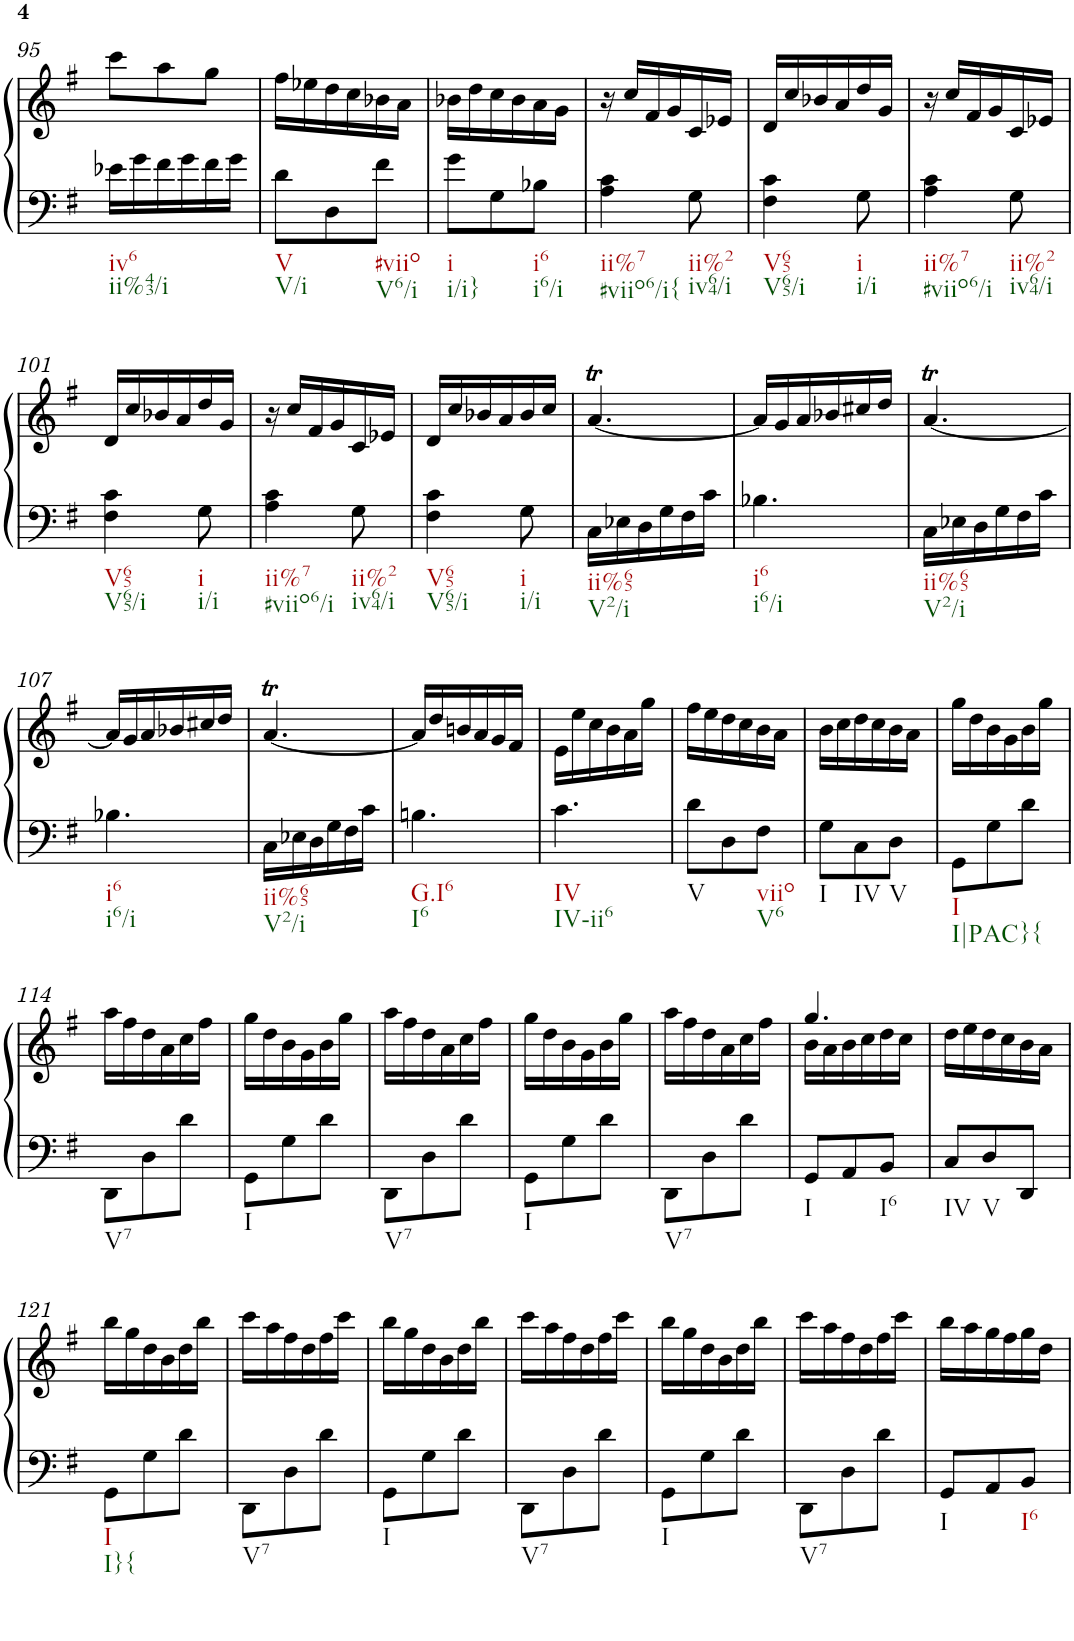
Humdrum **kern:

**kern	**kern
*part1	*part1
*staff2	*staff1
*I"Piano	*
*I'Pno	*
!!LO:PB:g=z
*clefF4	*clefG2
*k[f#]	*k[f#]
*G:	*G:
*M3/8	*M3/8
=95	=95
!LO:TX:b:t=iv6	!
!LO:TX:b:t=ii%43/i	!
16e-X\LL	8ccc\L
16g\	.
16f#\	8aa\
16g\	.
16f#\	8gg\J
16g\JJ	.
=96	=96
!LO:TX:b:t=V	!
!LO:TX:b:t=V/i	!
8d\L	16ff#\LL
.	16ee-X\
8D\	16dd\
.	16cc\
!LO:TX:b:t=#viio	!
!LO:TX:b:t=V6/i	!
8f#\J	16b-X\
.	16a\JJ
=97	=97
!LO:TX:b:t=i	!
!LO:TX:b:t=i/i}	!
8g\L	16b-X\LL
.	16dd\
8G\	16cc\
.	16b-\
!LO:TX:b:t=i6	!
!LO:TX:b:t=i6/i	!
8B-X\J	16a\
.	16g\JJ
=98	=98
!LO:TX:b:t=ii%7	!
!LO:TX:b:t=#viio6/i{	!
4A\ 4c\	16r
.	16cc/LL
.	16f#/
.	16g/
!LO:TX:b:t=ii%2	!
!LO:TX:b:t=iv64/i	!
8G\	16c/
.	16e-X/JJ
=99	=99
!LO:TX:b:t=V65	!
!LO:TX:b:t=V65/i	!
4F#\ 4c\	16d/LL
.	16cc/
.	16b-X/
.	16a/
!LO:TX:b:t=i	!
!LO:TX:b:t=i/i	!
8G\	16dd/
.	16g/JJ
=100	=100
!LO:TX:b:t=ii%7	!
!LO:TX:b:t=#viio6/i	!
4A\ 4c\	16r
.	16cc/LL
.	16f#/
.	16g/
!LO:TX:b:t=ii%2	!
!LO:TX:b:t=iv64/i	!
8G\	16c/
.	16e-X/JJ
!!LO:LB:g=z
=101	=101
!LO:TX:b:t=V65	!
!LO:TX:b:t=V65/i	!
4F#\ 4c\	16d/LL
.	16cc/
.	16b-X/
.	16a/
!LO:TX:b:t=i	!
!LO:TX:b:t=i/i	!
8G\	16dd/
.	16g/JJ
=102	=102
!LO:TX:b:t=ii%7	!
!LO:TX:b:t=#viio6/i	!
4A\ 4c\	16r
.	16cc/LL
.	16f#/
.	16g/
!LO:TX:b:t=ii%2	!
!LO:TX:b:t=iv64/i	!
8G\	16c/
.	16e-X/JJ
=103	=103
!LO:TX:b:t=V65	!
!LO:TX:b:t=V65/i	!
4F#\ 4c\	16d/LL
.	16cc/
.	16b-X/
.	16a/
!LO:TX:b:t=i	!
!LO:TX:b:t=i/i	!
8G\	16b-/
.	16cc/JJ
=104	=104
!LO:TX:b:t=ii%65	!
!LO:TX:b:t=V2/i	!
16C\LL	[4.aT/
16E-X\	.
16D\	.
16G\	.
16F#\	.
16c\JJ	.
=105	=105
!LO:TX:b:t=i6	!
!LO:TX:b:t=i6/i	!
4.B-X\	16a/LL]
.	16g/
.	16a/
.	16b-X/
.	16cc#X/
.	16dd/JJ
=106	=106
!LO:TX:b:t=ii%65	!
!LO:TX:b:t=V2/i	!
16C\LL	[4.aT/
16E-X\	.
16D\	.
16G\	.
16F#\	.
16c\JJ	.
!!LO:LB:g=z
=107	=107
!LO:TX:b:t=i6	!
!LO:TX:b:t=i6/i	!
4.B-X\	16a/LL]
.	16g/
.	16a/
.	16b-X/
.	16cc#X/
.	16dd/JJ
=108	=108
!LO:TX:b:t=ii%65	!
!LO:TX:b:t=V2/i	!
16C\LL	[4.aT/
16E-X\	.
16D\	.
16G\	.
16F#\	.
16c\JJ	.
=109	=109
!LO:TX:b:t=G.I6	!
!LO:TX:b:t=I6	!
4.Bn\	16a/LL]
.	16dd/
.	16bn/
.	16a/
.	16g/
.	16f#/JJ
=110	=110
!LO:TX:b:t=IV	!
!LO:TX:b:t=IV-ii6	!
4.c\	16e\LL
.	16ee\
.	16cc\
.	16b\
.	16a\
.	16gg\JJ
=111	=111
!LO:TX:b:t=V	!
8d\L	16ff#\LL
.	16ee\
8D\	16dd\
.	16cc\
!LO:TX:b:t=viio	!
!LO:TX:b:t=V6	!
8F#\J	16b\
.	16a\JJ
=112	=112
!LO:TX:b:t=I	!
8G\L	16b\LL
.	16cc\
!LO:TX:b:t=IV	!
8C\	16dd\
.	16cc\
!LO:TX:b:t=V	!
8D\J	16b\
.	16a\JJ
=113	=113
!LO:TX:b:t=I	!
!LO:TX:b:t=I|PAC}{	!
8GG\L	16gg\LL
.	16dd\
8G\	16b\
.	16g\
8d\J	16b\
.	16gg\JJ
!!LO:LB:g=z
=114	=114
!LO:TX:b:t=V7	!
8DD\L	16aa\LL
.	16ff#\
8D\	16dd\
.	16a\
8d\J	16cc\
.	16ff#\JJ
=115	=115
!LO:TX:b:t=I	!
8GG\L	16gg\LL
.	16dd\
8G\	16b\
.	16g\
8d\J	16b\
.	16gg\JJ
=116	=116
!LO:TX:b:t=V7	!
8DD\L	16aa\LL
.	16ff#\
8D\	16dd\
.	16a\
8d\J	16cc\
.	16ff#\JJ
=117	=117
!LO:TX:b:t=I	!
8GG\L	16gg\LL
.	16dd\
8G\	16b\
.	16g\
8d\J	16b\
.	16gg\JJ
=118	=118
!LO:TX:b:t=V7	!
8DD\L	16aa\LL
.	16ff#\
8D\	16dd\
.	16a\
8d\J	16cc\
.	16ff#\JJ
=119	=119
*	*^
!LO:TX:b:t=I	!	!
8GG/L	4.gg/	16b\LL
.	.	16a\
8AA/	.	16b\
.	.	16cc\
!LO:TX:b:t=I6	!	!
8BB/J	.	16dd\
.	.	16cc\JJ
=120	=120	=120
!LO:TX:b:t=IV	!	!
*	*v	*v
8C/L	16dd\LL
.	16ee\
!LO:TX:b:t=V	!
8D/	16dd\
.	16cc\
8DD/J	16b\
.	16a\JJ
!!LO:LB:g=z
=121	=121
!LO:TX:b:t=I	!
!LO:TX:b:t=I}{	!
8GG\L	16bb\LL
.	16gg\
8G\	16dd\
.	16b\
8d\J	16dd\
.	16bb\JJ
=122	=122
!LO:TX:b:t=V7	!
8DD\L	16ccc\LL
.	16aa\
8D\	16ff#\
.	16dd\
8d\J	16ff#\
.	16ccc\JJ
=123	=123
!LO:TX:b:t=I	!
8GG\L	16bb\LL
.	16gg\
8G\	16dd\
.	16b\
8d\J	16dd\
.	16bb\JJ
=124	=124
!LO:TX:b:t=V7	!
8DD\L	16ccc\LL
.	16aa\
8D\	16ff#\
.	16dd\
8d\J	16ff#\
.	16ccc\JJ
=125	=125
!LO:TX:b:t=I	!
8GG\L	16bb\LL
.	16gg\
8G\	16dd\
.	16b\
8d\J	16dd\
.	16bb\JJ
=126	=126
!LO:TX:b:t=V7	!
8DD\L	16ccc\LL
.	16aa\
8D\	16ff#\
.	16dd\
8d\J	16ff#\
.	16ccc\JJ
=127	=127
!LO:TX:b:t=I	!
8GG/L	16bb\LL
.	16aa\
8AA/	16gg\
.	16ff#\
!LO:TX:b:t=I6	!
8BB/J	16gg\
.	16dd\JJ
=	=
*-	*-
